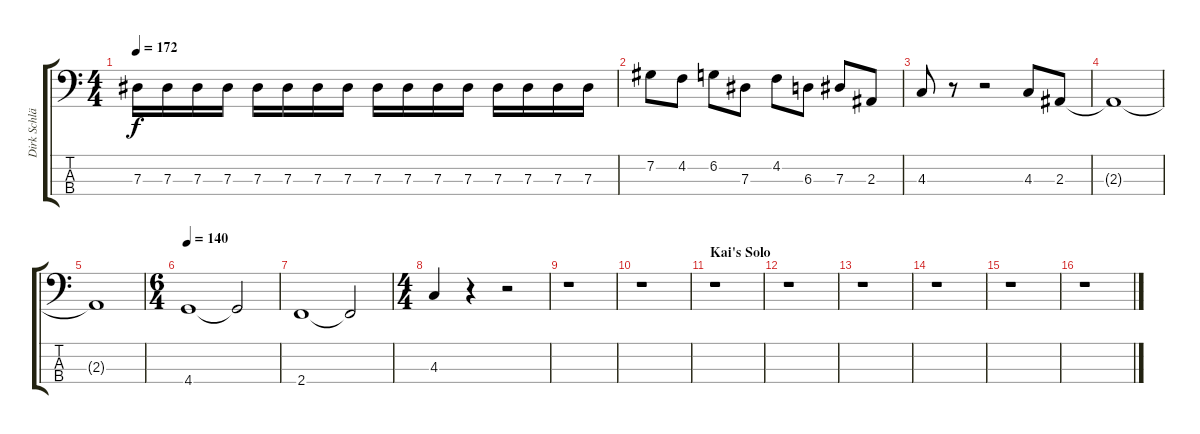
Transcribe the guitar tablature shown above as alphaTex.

\track ("Dirk Schlächter - Bass" "Dirk Schlä") {instrument electricbassfinger}
\staff {score tabs}
\tuning (Gb2 Db2 Ab1 Eb1) {hide}
\ts (4 4)
\tempo 172
\clef f4
\ks c
7.3.16{dy f} 7.3.16 7.3.16 7.3.16 7.3.16 7.3.16 7.3.16 7.3.16 7.3.16 7.3.16 7.3.16 7.3.16 7.3.16 7.3.16 7.3.16 7.3.16 |
7.2.8 4.2.8 6.2.8 7.3.8 4.2.8 6.3.8 7.3.8 2.3.8 |
4.3.8 r.8 r.2 4.3.8 2.3.8 |
2.3{t}.1 |
2.3{t}.1 |
\ts (6 4)
\tempo 140
4.4.1 4.4{t}.2 |
2.4.1 2.4{t}.2 |
\ts (4 4)
4.3.4 r.4 r.2 |
r.1 |
r.1 |
\section ("" "Kai's Solo")
r.1 |
r.1 |
r.1 |
r.1 |
r.1 |
r.1
